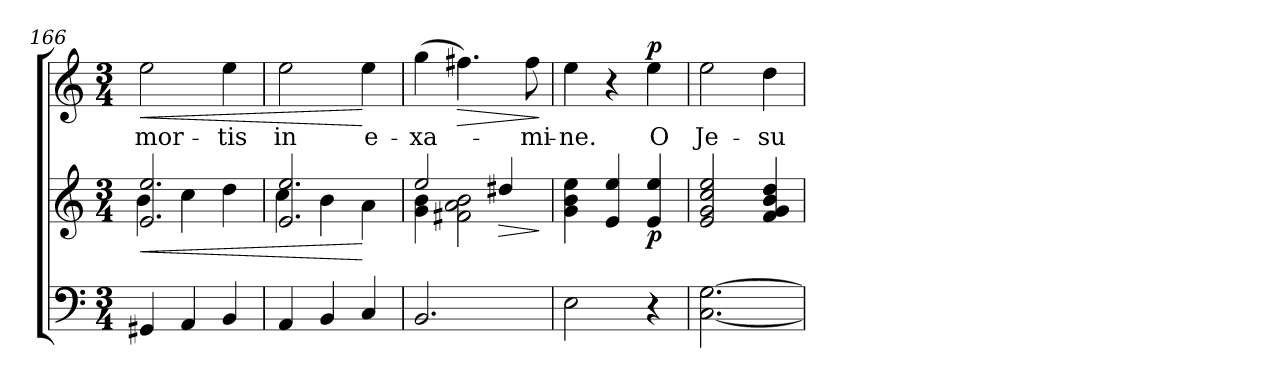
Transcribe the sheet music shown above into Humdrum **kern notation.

**kern	**kern	**dynam	**kern	**text	**dynam
*part2	*part2	*part2	*part1	*part1	*part1
*staff3	*staff2	*staff2/3	*staff1	*staff1	*staff1
*clefF4	*clefG2	*	*clefG2	*	*
*	*	*	*ITrd7c12	*	*
*k[]	*k[]	*	*k[]	*	*
*C:	*C:	*	*C:	*	*
*M3/4	*M3/4	*	*M3/4	*	*
=166	=166	=166	=166	=166	=166
!	!	!LO:HP:b	!	!LO:LY:b	!LO:HP:b
*	*^	*	*	*	*
4GG#X/	2.e/ 2.ee/	4b\	<	2e\	mor-	<
4AA/	.	4cc\	.	.	.	.
!	!	!	!	!	!LO:LY:b	!
4BB/	.	4dd\	.	4e\	-tis	.
=167	=167	=167	=167	=167	=167	=167
!	!	!	!	!	!LO:LY:b	!
4AA/	2.e/ 2.ee/	4cc\	.	2e\	in	.
4BB/	.	4b\	.	.	.	.
!	!	!	!	!	!LO:LY:b	!
4C/	.	4a\	[	4e\	e-	[
=168	=168	=168	=168	=168	=168	=168
!	!	!	!	!	!LO:LY:b	!
2.BB/	2ee/	4g\ 4b\	.	(>4g\	-xa-	.
!	!	!	!	!	!	!LO:HP:b
.	.	2f#X\ 2a\ 2b\	.	4.f#X\)	.	>
!	!	!	!LO:HP:b	!	!	!
.	4dd#X/	.	>	.	.	.
!	!	!	!	!	!LO:LY:b	!
.	.	.	.	8f#\	-mi-	.
*	*v	*v	*	*	*	*
.	.	]	.	.	]
=169	=169	=169	=169	=169	=169
!	!	!	!	!LO:LY:b	!
2E\	4g\ 4b\ 4ee\	.	4e\	-ne.	.
.	4e/ 4ee/	.	4r	.	.
!	!	!LO:DY:b	!	!LO:LY:b	!LO:DY:a
4r	4e/ 4ee/	p	4e\	O	p
!!LO:LB:g=z
=170	=170	=170	=170	=170	=170
!	!	!	!	!LO:LY:b	!
[2.C\ [2.G\	2e/ 2g/ 2cc/ 2ee/	.	2e\	Je-	.
!	!	!	!	!LO:LY:b	!
.	4f/ 4g/ 4b/ 4dd/	.	4d\	-su	.
=	=	=	=	=	=
*-	*-	*-	*-	*-	*-
